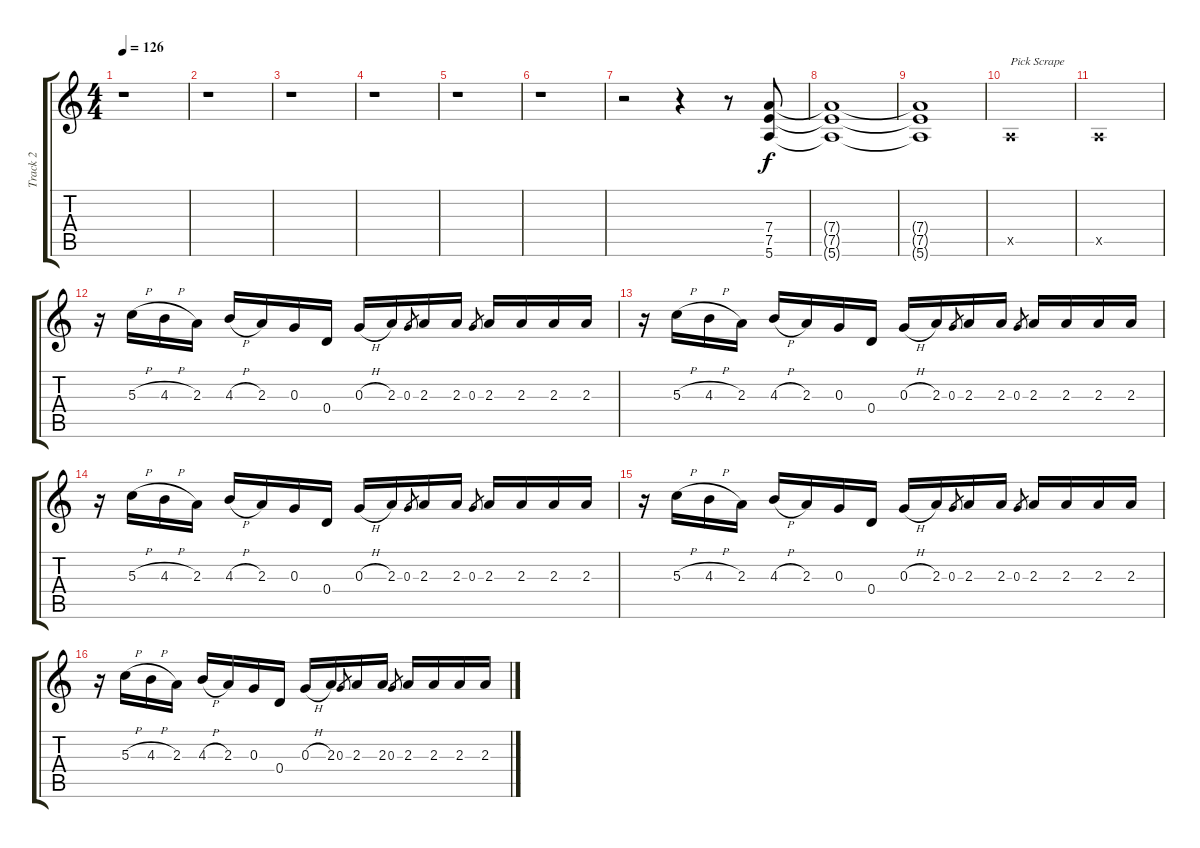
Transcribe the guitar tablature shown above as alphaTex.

\track ("Track 2" "Track 2") {instrument overdrivenguitar}
\staff {score tabs}
\tuning (E4 B3 G3 D3 A2 E2) {hide}
\ts (4 4)
\tempo 126
\clef g2
\ks c
r.1{dy f} |
r.1 |
r.1 |
r.1 |
r.1 |
r.1 |
r.2 r.4 r.8 (7.4 7.5 5.6).8 |
(7.4{t} 7.5{t} 5.6{t}).1 |
(7.4{t} 7.5{t} 5.6{t}).1 |
0.5{x}.1{txt "Pick Scrape"} |
0.5{x}.1 |
r.16 5.3{h}.16 4.3{h}.16 2.3.16 4.3{h}.16 2.3.16 0.3.16 0.4.16 0.3{h}.16 2.3.16 0.3.8{gr} 2.3.16 2.3.16 0.3.8{gr} 2.3.16 2.3.16 2.3.16 2.3.16 |
r.16 5.3{h}.16 4.3{h}.16 2.3.16 4.3{h}.16 2.3.16 0.3.16 0.4.16 0.3{h}.16 2.3.16 0.3.8{gr} 2.3.16 2.3.16 0.3.8{gr} 2.3.16 2.3.16 2.3.16 2.3.16 |
r.16 5.3{h}.16 4.3{h}.16 2.3.16 4.3{h}.16 2.3.16 0.3.16 0.4.16 0.3{h}.16 2.3.16 0.3.8{gr} 2.3.16 2.3.16 0.3.8{gr} 2.3.16 2.3.16 2.3.16 2.3.16 |
r.16 5.3{h}.16 4.3{h}.16 2.3.16 4.3{h}.16 2.3.16 0.3.16 0.4.16 0.3{h}.16 2.3.16 0.3.8{gr} 2.3.16 2.3.16 0.3.8{gr} 2.3.16 2.3.16 2.3.16 2.3.16 |
r.16 5.3{h}.16 4.3{h}.16 2.3.16 4.3{h}.16 2.3.16 0.3.16 0.4.16 0.3{h}.16 2.3.16 0.3.8{gr} 2.3.16 2.3.16 0.3.8{gr} 2.3.16 2.3.16 2.3.16 2.3.16
